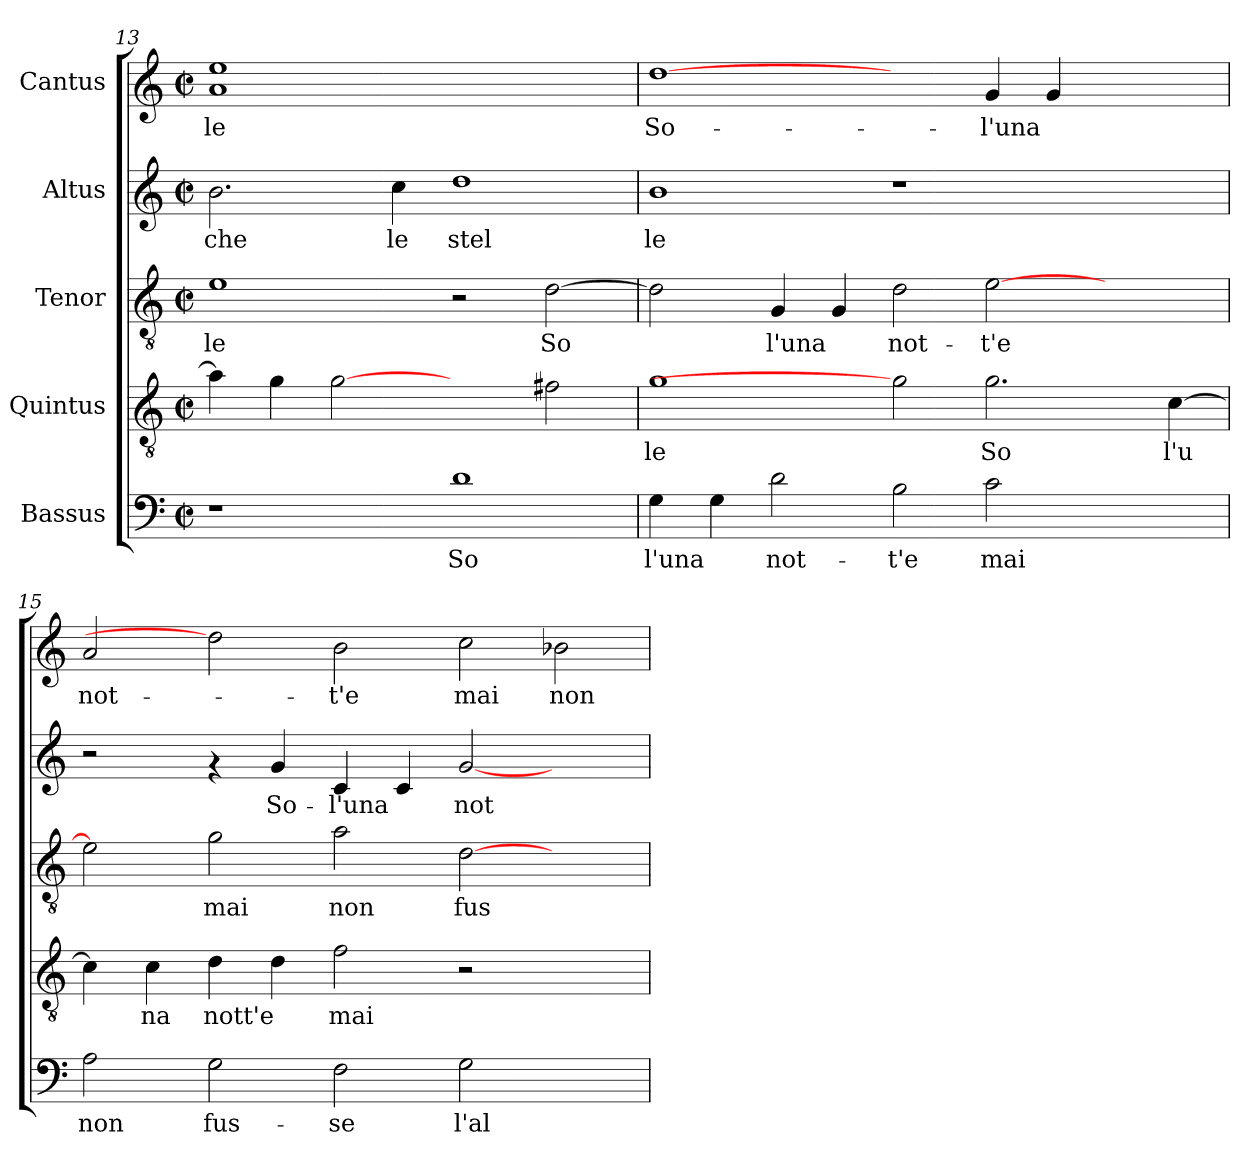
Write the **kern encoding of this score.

**kern	**text	**kern	**text	**kern	**text	**kern	**text	**kern	**text
*part5	*part5	*part4	*part4	*part3	*part3	*part2	*part2	*part1	*part1
*staff5	*staff5	*staff4	*staff4	*staff3	*staff3	*staff2	*staff2	*staff1	*staff1
*I"Bassus	*	*I"Quintus	*	*I"Tenor	*	*I"Altus	*	*I"Cantus	*
*clefF4	*	*clefGv2	*	*clefGv2	*	*clefG2	*	*clefG2	*
*k[]	*	*k[]	*	*k[]	*	*k[]	*	*k[]	*
*C:	*	*C:	*	*C:	*	*C:	*	*C:	*
*M2/2	*	*M2/2	*	*M2/2	*	*M2/2	*	*M2/2	*
*met(c|)	*	*met(c|)	*	*met(c|)	*	*met(c|)	*	*met(c|)	*
=13	=13	=13	=13	=13	=13	=13	=13	=13	=13
!	!	!	!LO:LY:b:cj	!	!LO:LY:b	!	!LO:LY:b:cj	!	!LO:LY:b:cj
1r	.	4a\]	.	1e	le	2.b\	che	1ee 1a	le
!	!	!	!LO:LY:b:cj	!	!	!	!	!	!
.	.	4g\	.	.	.	.	.	.	.
!	!	!	!LO:LY:b:cj	!	!	!	!	!	!
.	.	[2g	.	.	.	.	.	.	.
!	!	!	!	!	!	!	!LO:LY:b:cj	!	!
.	.	.	.	.	.	4cc\	le	.	.
!	!LO:LY:b:cj	!	!	!	!	!	!LO:LY:b:cj	!	!
1d	So	2ryy	.	2r	.	1dd	stel	1ryy	.
!	!	!	!LO:LY:b:cj	!	!LO:LY:b	!	!	!	!
.	.	2f#\	.	[<2d\	So	.	.	.	.
!!LO:LB:g=z
=14	=14	=14	=14	=14	=14	=14	=14	=14	=14
!	!LO:LY:b:cj	!	!LO:LY:b:cj	!	!LO:LY:b	!	!LO:LY:b:cj	!	!LO:LY:b:cj
4G\	l'una	1g	le	2d\]	.	1b	le	[1dd	So-
!	!LO:LY:b:cj	!	!	!	!	!	!	!	!
4G\	.	.	.	.	.	.	.	.	.
!	!LO:LY:b:cj	!	!	!	!LO:LY:b	!	!	!	!
2d\	not-	.	.	4G/	l'una	.	.	.	.
!	!	!	!	!	!LO:LY:b	!	!	!	!
.	.	.	.	4G/	.	.	.	.	.
!	!LO:LY:b:cj	!	!	!	!LO:LY:b	!	!	!	!
2B\	-t'e	2g]	.	2d\	not-	1r	.	2ryy	.
!	!LO:LY:b:cj	!	!LO:LY:b:cj	!	!LO:LY:b	!	!	!	!LO:LY:b:cj
2c\	mai	2.g\	So	[>2e\	-t'e	.	.	4g/	-l'una
!	!	!	!	!	!	!	!	!	!LO:LY:b:cj
.	.	.	.	.	.	.	.	4g/	.
2ryy	.	.	.	2ryy	.	2ryy	.	2ryy	.
!	!	!	!LO:LY:b:cj	!	!	!	!	!	!
.	.	[>4c\	l'u	.	.	.	.	.	.
=15	=15	=15	=15	=15	=15	=15	=15	=15	=15
!	!LO:LY:b:cj	!	!LO:LY:b:cj	!	!LO:LY:b	!	!	!	!LO:LY:b:cj
2A\	non	4c\]	.	2e\]	.	2r	.	2a/	not-
!	!	!	!LO:LY:b:cj	!	!	!	!	!	!
.	.	4c\	na	.	.	.	.	.	.
!	!LO:LY:b:cj	!	!LO:LY:b:cj	!	!LO:LY:b	!	!	!	!
2G\	fus-	4d\	nott'e	2g\	mai	4rf	.	2dd]	.
!	!	!	!LO:LY:b:cj	!	!	!	!LO:LY:b:cj	!	!
.	.	4d\	.	.	.	4g/	So-	.	.
!	!LO:LY:b:cj	!	!LO:LY:b:cj	!	!LO:LY:b	!	!LO:LY:b:cj	!	!LO:LY:b:cj
2F\	-se	2f\	mai	2a\	non	4c/	-l'una	2b\	-t'e
!	!	!	!	!	!	!	!LO:LY:b:cj	!	!
.	.	.	.	.	.	4c/	.	.	.
!	!LO:LY:b:cj	!	!	!	!LO:LY:b	!	!LO:LY:b:cj	!	!LO:LY:b:cj
2G\	l'al-	2r	.	[>2d\	fus-	[<2g/	not-	2cc\	mai
!	!	!	!	!	!	!	!	!	!LO:LY:b:cj
2ryy	.	2ryy	.	2ryy	.	2ryy	.	2b-X\	non
=	=	=	=	=	=	=	=	=	=
*-	*-	*-	*-	*-	*-	*-	*-	*-	*-
